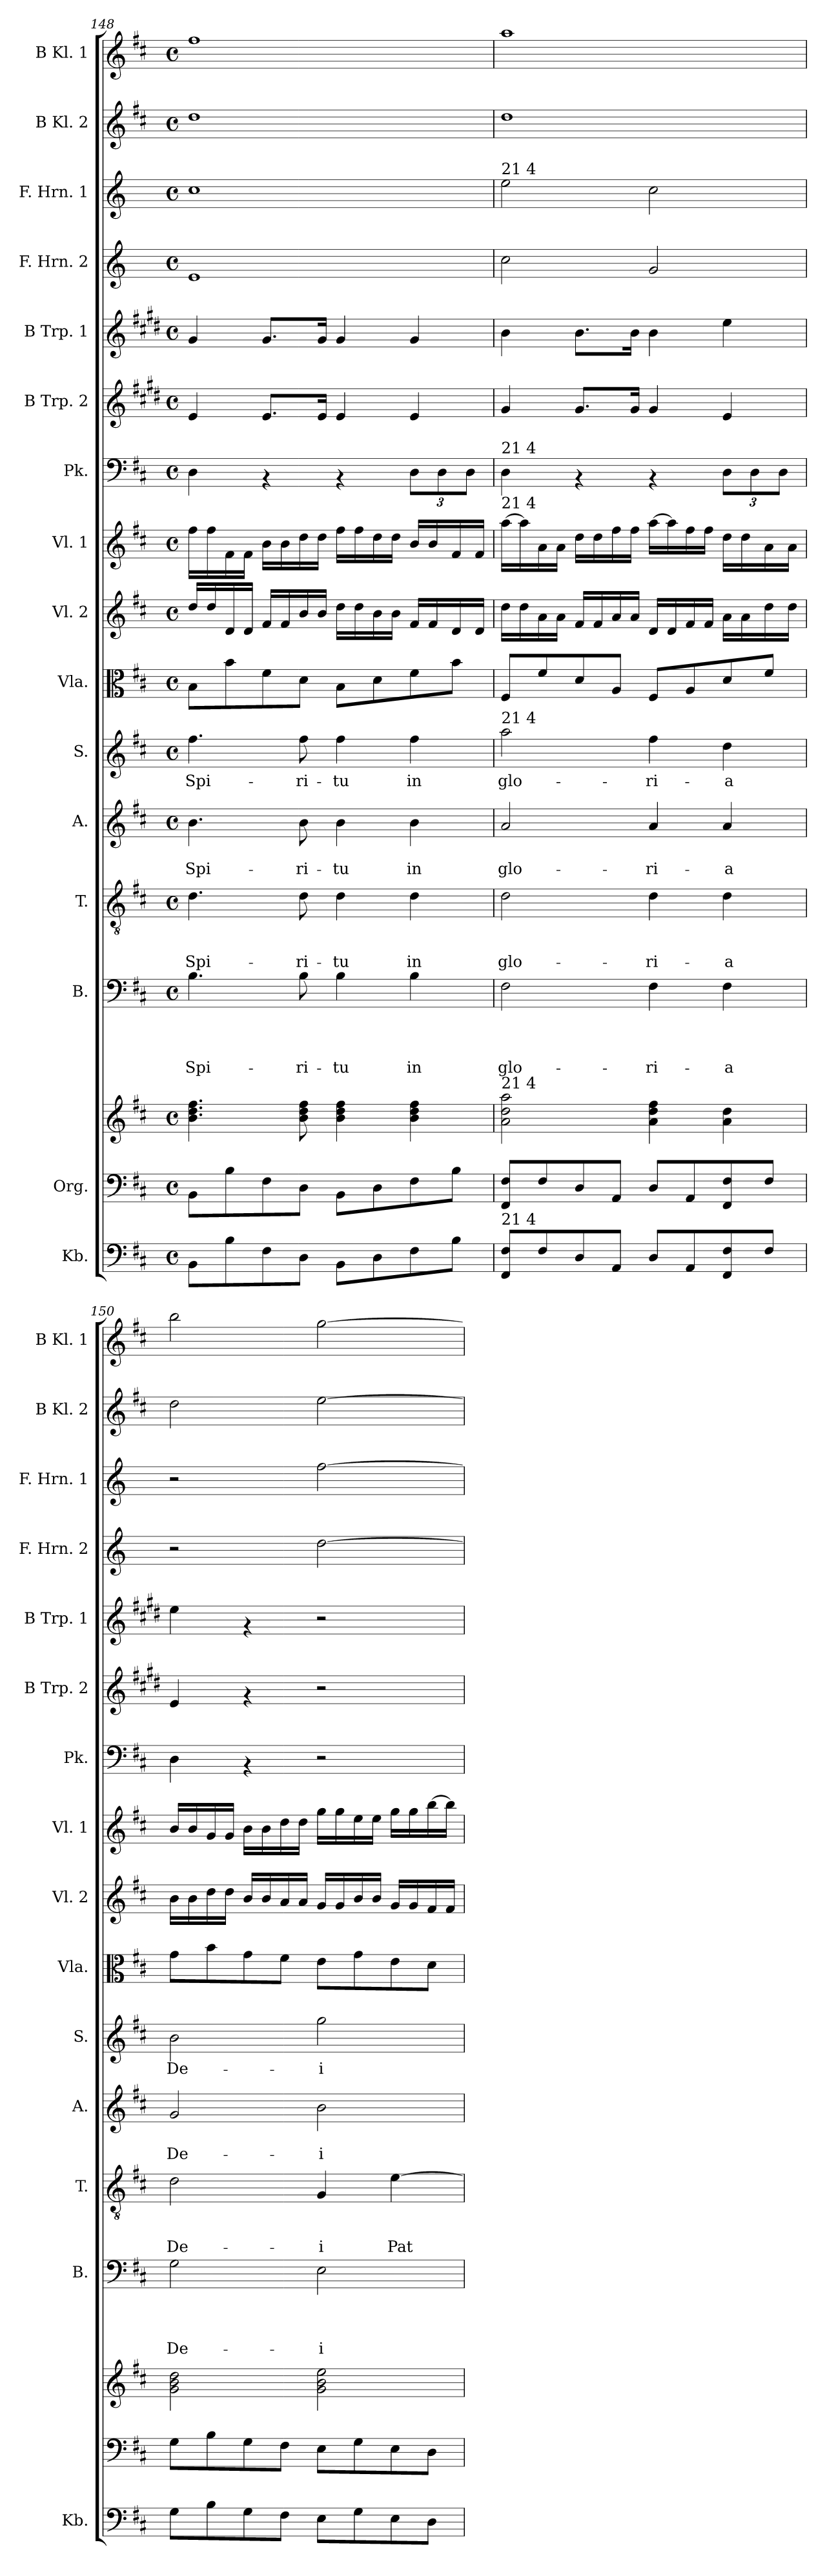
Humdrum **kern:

**kern	**kern	**kern	**kern	**text	**text	**text	**text	**kern	**text	**text	**text	**kern	**text	**text	**kern	**text	**kern	**kern	**kern	**kern	**kern	**kern	**kern	**kern	**kern	**kern
*part16	*part15	*part15	*part14	*part14	*part14	*part14	*part14	*part13	*part13	*part13	*part13	*part12	*part12	*part12	*part11	*part11	*part10	*part9	*part8	*part7	*part6	*part5	*part4	*part3	*part2	*part1
*staff17	*staff16	*staff15	*staff14	*staff14	*staff14	*staff14	*staff14	*staff13	*staff13	*staff13	*staff13	*staff12	*staff12	*staff12	*staff11	*staff11	*staff10	*staff9	*staff8	*staff7	*staff6	*staff5	*staff4	*staff3	*staff2	*staff1
*I"Kb.	*I"Org.	*	*I"B.	*	*	*	*	*I"T.	*	*	*	*I"A.	*	*	*I"S.	*	*I"Vla.	*I"Vl. 2	*I"Vl. 1	*I"Pk.	*I"B Trp. 2	*I"B Trp. 1	*I"F. Hrn. 2	*I"F. Hrn. 1	*I"B Kl. 2	*I"B Kl. 1
*I'Kb.	*	*	*I'B.	*	*	*	*	*I'T.	*	*	*	*I'A.	*	*	*I'S.	*	*I'Vla.	*I'Vl. 2	*I'Vl. 1	*I'Pk.	*I'B Trp. 2	*I'B Trp. 1	*I'F. Hrn. 2	*I'F. Hrn. 1	*I'B Kl. 2	*I'B Kl. 1
*clefF4	*clefF4	*clefG2	*clefF4	*	*	*	*	*clefGv2	*	*	*	*clefG2	*	*	*clefG2	*	*clefC3	*clefG2	*clefG2	*clefF4	*clefG2	*clefG2	*clefG2	*clefG2	*clefG2	*clefG2
*	*	*	*	*	*	*	*	*	*	*	*	*	*	*	*	*	*	*	*	*	*ITrd1c2	*ITrd1c2	*ITrd-1c-2	*ITrd-1c-2	*	*
*k[f#c#]	*k[f#c#]	*k[f#c#]	*k[f#c#]	*	*	*	*	*k[f#c#]	*	*	*	*k[f#c#]	*	*	*k[f#c#]	*	*k[f#c#]	*k[f#c#]	*k[f#c#]	*k[f#c#]	*k[f#c#]	*k[f#c#]	*k[f#c#]	*k[f#c#]	*k[f#c#]	*k[f#c#]
*D:	*D:	*D:	*D:	*	*	*	*	*D:	*	*	*	*D:	*	*	*D:	*	*D:	*D:	*D:	*D:	*D:	*D:	*D:	*D:	*D:	*D:
*M4/4	*M4/4	*M4/4	*M4/4	*	*	*	*	*M4/4	*	*	*	*M4/4	*	*	*M4/4	*	*M4/4	*M4/4	*M4/4	*M4/4	*M4/4	*M4/4	*M4/4	*M4/4	*M4/4	*M4/4
*met(c)	*met(c)	*met(c)	*met(c)	*	*	*	*	*met(c)	*	*	*	*met(c)	*	*	*met(c)	*	*met(c)	*met(c)	*met(c)	*met(c)	*met(c)	*met(c)	*met(c)	*met(c)	*met(c)	*met(c)
=148	=148	=148	=148	=148	=148	=148	=148	=148	=148	=148	=148	=148	=148	=148	=148	=148	=148	=148	=148	=148	=148	=148	=148	=148	=148	=148
!	!	!	!	!	!	!	!LO:LY:b	!	!	!	!LO:LY:b	!	!	!LO:LY:b	!	!LO:LY:b	!	!	!	!	!	!	!	!	!	!
8BB\L	8BB\L	4.b\ 4.dd\ 4.ff#\	4.B\	.	.	.	Spi-	4.d\	.	.	Spi-	4.b\	.	Spi-	4.ff#\	Spi-	8B\L	16dd/LL	16ff#\LL	4D\	4d/	4f#/	1f#	1dd	1dd	1ff#
.	.	.	.	.	.	.	.	.	.	.	.	.	.	.	.	.	.	16dd/	16ff#\	.	.	.	.	.	.	.
8B\	8B\	.	.	.	.	.	.	.	.	.	.	.	.	.	.	.	8b\	16d/	16f#\	.	.	.	.	.	.	.
.	.	.	.	.	.	.	.	.	.	.	.	.	.	.	.	.	.	16d/JJ	16f#\JJ	.	.	.	.	.	.	.
8F#\	8F#\	.	.	.	.	.	.	.	.	.	.	.	.	.	.	.	8f#\	16f#/LL	16b\LL	4rAA	8.d/L	8.f#/L	.	.	.	.
.	.	.	.	.	.	.	.	.	.	.	.	.	.	.	.	.	.	16f#/	16b\	.	.	.	.	.	.	.
!	!	!	!	!	!	!	!LO:LY:b	!	!	!	!LO:LY:b	!	!	!LO:LY:b	!	!LO:LY:b	!	!	!	!	!	!	!	!	!	!
8D\J	8D\J	8b\ 8dd\ 8ff#\	8B\	.	.	.	-ri-	8d\	.	.	-ri-	8b\	.	-ri-	8ff#\	-ri-	8d\J	16b/	16dd\	.	.	.	.	.	.	.
.	.	.	.	.	.	.	.	.	.	.	.	.	.	.	.	.	.	16b/JJ	16dd\JJ	.	16d/Jk	16f#/Jk	.	.	.	.
!	!	!	!	!	!	!	!LO:LY:b	!	!	!	!LO:LY:b	!	!	!LO:LY:b	!	!LO:LY:b	!	!	!	!	!	!	!	!	!	!
8BB\L	8BB\L	4b\ 4dd\ 4ff#\	4B\	.	.	.	-tu	4d\	.	.	-tu	4b\	.	-tu	4ff#\	-tu	8B\L	16dd\LL	16ff#\LL	4rAA	4d/	4f#/	.	.	.	.
.	.	.	.	.	.	.	.	.	.	.	.	.	.	.	.	.	.	16dd\	16ff#\	.	.	.	.	.	.	.
8D\	8D\	.	.	.	.	.	.	.	.	.	.	.	.	.	.	.	8d\	16b\	16dd\	.	.	.	.	.	.	.
.	.	.	.	.	.	.	.	.	.	.	.	.	.	.	.	.	.	16b\JJ	16dd\JJ	.	.	.	.	.	.	.
!	!	!	!	!	!	!	!LO:LY:b	!	!	!	!LO:LY:b	!	!	!LO:LY:b	!	!LO:LY:b	!	!	!	!	!	!	!	!	!	!
*	*	*	*	*	*	*	*	*	*	*	*	*	*	*	*	*	*	*	*	*Xbrackettup	*	*	*	*	*	*
8F#\	8F#\	4b\ 4dd\ 4ff#\	4B\	.	.	.	in	4d\	.	.	in	4b\	.	in	4ff#\	in	8f#\	16f#/LL	16b/LL	12D\L	4d/	4f#/	.	.	.	.
.	.	.	.	.	.	.	.	.	.	.	.	.	.	.	.	.	.	16f#/	16b/	.	.	.	.	.	.	.
.	.	.	.	.	.	.	.	.	.	.	.	.	.	.	.	.	.	.	.	12D\	.	.	.	.	.	.
8B\J	8B\J	.	.	.	.	.	.	.	.	.	.	.	.	.	.	.	8b\J	16d/	16f#/	.	.	.	.	.	.	.
.	.	.	.	.	.	.	.	.	.	.	.	.	.	.	.	.	.	.	.	12D\J	.	.	.	.	.	.
.	.	.	.	.	.	.	.	.	.	.	.	.	.	.	.	.	.	16d/JJ	16f#/JJ	.	.	.	.	.	.	.
!!LO:PB:g=z
=149	=149	=149	=149	=149	=149	=149	=149	=149	=149	=149	=149	=149	=149	=149	=149	=149	=149	=149	=149	=149	=149	=149	=149	=149	=149	=149
!	!	!	!	!	!	!	!	!	!	!	!	!	!	!	!	!	!	!	!	!	!	!	!	!LO:TX:a:t=21 4	!	!
!	!	!	!	!	!	!	!	!	!	!	!	!	!	!	!	!	!	!	!	!LO:TX:a:t=21 4	!	!	!	!	!	!
!	!	!	!	!	!	!	!	!	!	!	!	!	!	!	!	!	!	!	!LO:TX:a:t=21 4	!	!	!	!	!	!	!
!	!	!	!	!	!	!	!	!	!	!	!	!	!	!	!LO:TX:a:t=21 4	!	!	!	!	!	!	!	!	!	!	!
!	!	!LO:TX:a:t=21 4	!	!	!	!	!	!	!	!	!	!	!	!	!	!	!	!	!	!	!	!	!	!	!	!
!LO:TX:a:t=21 4	!	!	!	!	!	!	!	!	!	!	!	!	!	!	!	!	!	!	!	!	!	!	!	!	!	!
!	!	!	!	!	!	!	!LO:LY:b	!	!	!	!LO:LY:b	!	!	!LO:LY:b	!	!LO:LY:b	!	!	!	!	!	!	!	!	!	!
8FF#/ 8F#/L	8FF#/ 8F#/L	2a\ 2dd\ 2aa\	2F#\	.	.	.	glo-	2d\	.	.	glo-	2a/	.	glo-	2aa\	glo-	8F#/L	16dd\LL	[>16aa\LL	4D\	4f#/	4a\	2dd\	2ff#\	1dd	1aa
.	.	.	.	.	.	.	.	.	.	.	.	.	.	.	.	.	.	16dd\	16aa\]	.	.	.	.	.	.	.
8F#/	8F#/	.	.	.	.	.	.	.	.	.	.	.	.	.	.	.	8f#/	16a\	16a\	.	.	.	.	.	.	.
.	.	.	.	.	.	.	.	.	.	.	.	.	.	.	.	.	.	16a\JJ	16a\JJ	.	.	.	.	.	.	.
8D/	8D/	.	.	.	.	.	.	.	.	.	.	.	.	.	.	.	8d/	16f#/LL	16dd\LL	4rAA	8.f#/L	8.a\L	.	.	.	.
.	.	.	.	.	.	.	.	.	.	.	.	.	.	.	.	.	.	16f#/	16dd\	.	.	.	.	.	.	.
8AA/J	8AA/J	.	.	.	.	.	.	.	.	.	.	.	.	.	.	.	8A/J	16a/	16ff#\	.	.	.	.	.	.	.
.	.	.	.	.	.	.	.	.	.	.	.	.	.	.	.	.	.	16a/JJ	16ff#\JJ	.	16f#/Jk	16a\Jk	.	.	.	.
!	!	!	!	!	!	!	!LO:LY:b	!	!	!	!LO:LY:b	!	!	!LO:LY:b	!	!LO:LY:b	!	!	!	!	!	!	!	!	!	!
8D/L	8D/L	4a\ 4dd\ 4ff#\	4F#\	.	.	.	-ri-	4d\	.	.	-ri-	4a/	.	-ri-	4ff#\	-ri-	8F#/L	16d/LL	[>16aa\LL	4rAA	4f#/	4a\	2a/	2dd\	.	.
.	.	.	.	.	.	.	.	.	.	.	.	.	.	.	.	.	.	16d/	16aa\]	.	.	.	.	.	.	.
8AA/	8AA/	.	.	.	.	.	.	.	.	.	.	.	.	.	.	.	8A/	16f#/	16ff#\	.	.	.	.	.	.	.
.	.	.	.	.	.	.	.	.	.	.	.	.	.	.	.	.	.	16f#/JJ	16ff#\JJ	.	.	.	.	.	.	.
!	!	!	!	!	!	!	!LO:LY:b	!	!	!	!LO:LY:b	!	!	!LO:LY:b	!	!LO:LY:b	!	!	!	!	!	!	!	!	!	!
8FF#/ 8F#/	8FF#/ 8F#/	4a\ 4dd\	4F#\	.	.	.	-a	4d\	.	.	-a	4a/	.	-a	4dd\	-a	8d/	16a\LL	16dd\LL	12D\L	4d/	4dd\	.	.	.	.
.	.	.	.	.	.	.	.	.	.	.	.	.	.	.	.	.	.	16a\	16dd\	.	.	.	.	.	.	.
.	.	.	.	.	.	.	.	.	.	.	.	.	.	.	.	.	.	.	.	12D\	.	.	.	.	.	.
8F#/J	8F#/J	.	.	.	.	.	.	.	.	.	.	.	.	.	.	.	8f#/J	16dd\	16a\	.	.	.	.	.	.	.
.	.	.	.	.	.	.	.	.	.	.	.	.	.	.	.	.	.	.	.	12D\J	.	.	.	.	.	.
.	.	.	.	.	.	.	.	.	.	.	.	.	.	.	.	.	.	16dd\JJ	16a\JJ	.	.	.	.	.	.	.
=150	=150	=150	=150	=150	=150	=150	=150	=150	=150	=150	=150	=150	=150	=150	=150	=150	=150	=150	=150	=150	=150	=150	=150	=150	=150	=150
!	!	!	!	!	!	!	!LO:LY:b	!	!	!	!LO:LY:b	!	!	!LO:LY:b	!	!LO:LY:b	!	!	!	!	!	!	!	!	!	!
8G\L	8G\L	2g\ 2b\ 2dd\	2G\	.	.	.	De-	2d\	.	.	De-	2g/	.	De-	2b\	De-	8g\L	16b\LL	16b/LL	4D\	4d/	4dd\	2r	2r	2dd\	2bb\
.	.	.	.	.	.	.	.	.	.	.	.	.	.	.	.	.	.	16b\	16b/	.	.	.	.	.	.	.
8B\	8B\	.	.	.	.	.	.	.	.	.	.	.	.	.	.	.	8b\	16dd\	16g/	.	.	.	.	.	.	.
.	.	.	.	.	.	.	.	.	.	.	.	.	.	.	.	.	.	16dd\JJ	16g/JJ	.	.	.	.	.	.	.
8G\	8G\	.	.	.	.	.	.	.	.	.	.	.	.	.	.	.	8g\	16b/LL	16b\LL	4rAA	4rf	4rf	.	.	.	.
.	.	.	.	.	.	.	.	.	.	.	.	.	.	.	.	.	.	16b/	16b\	.	.	.	.	.	.	.
8F#\J	8F#\J	.	.	.	.	.	.	.	.	.	.	.	.	.	.	.	8f#\J	16a/	16dd\	.	.	.	.	.	.	.
.	.	.	.	.	.	.	.	.	.	.	.	.	.	.	.	.	.	16a/JJ	16dd\JJ	.	.	.	.	.	.	.
!	!	!	!	!	!	!	!LO:LY:b	!	!	!	!LO:LY:b	!	!	!LO:LY:b	!	!LO:LY:b	!	!	!	!	!	!	!	!	!	!
8E\L	8E\L	2g\ 2b\ 2ee\	2E\	.	.	.	-i	4G/	.	.	-i	2b\	.	-i	2gg\	-i	8e\L	16g/LL	16gg\LL	2r	2r	2r	[>2ee\	[>2gg\	[>2ee\	[>2gg\
.	.	.	.	.	.	.	.	.	.	.	.	.	.	.	.	.	.	16g/	16gg\	.	.	.	.	.	.	.
8G\	8G\	.	.	.	.	.	.	.	.	.	.	.	.	.	.	.	8g\	16b/	16ee\	.	.	.	.	.	.	.
.	.	.	.	.	.	.	.	.	.	.	.	.	.	.	.	.	.	16b/JJ	16ee\JJ	.	.	.	.	.	.	.
!	!	!	!	!	!	!	!	!	!	!	!LO:LY:b	!	!	!	!	!	!	!	!	!	!	!	!	!	!	!
8E\	8E\	.	.	.	.	.	.	[>4e\	.	.	Pat-	.	.	.	.	.	8e\	16g/LL	16gg\LL	.	.	.	.	.	.	.
.	.	.	.	.	.	.	.	.	.	.	.	.	.	.	.	.	.	16g/	16gg\	.	.	.	.	.	.	.
8D\J	8D\J	.	.	.	.	.	.	.	.	.	.	.	.	.	.	.	8d\J	16f#/	[<16bb\	.	.	.	.	.	.	.
.	.	.	.	.	.	.	.	.	.	.	.	.	.	.	.	.	.	16f#/JJ	16bb\JJ]	.	.	.	.	.	.	.
=	=	=	=	=	=	=	=	=	=	=	=	=	=	=	=	=	=	=	=	=	=	=	=	=	=	=
*-	*-	*-	*-	*-	*-	*-	*-	*-	*-	*-	*-	*-	*-	*-	*-	*-	*-	*-	*-	*-	*-	*-	*-	*-	*-	*-
